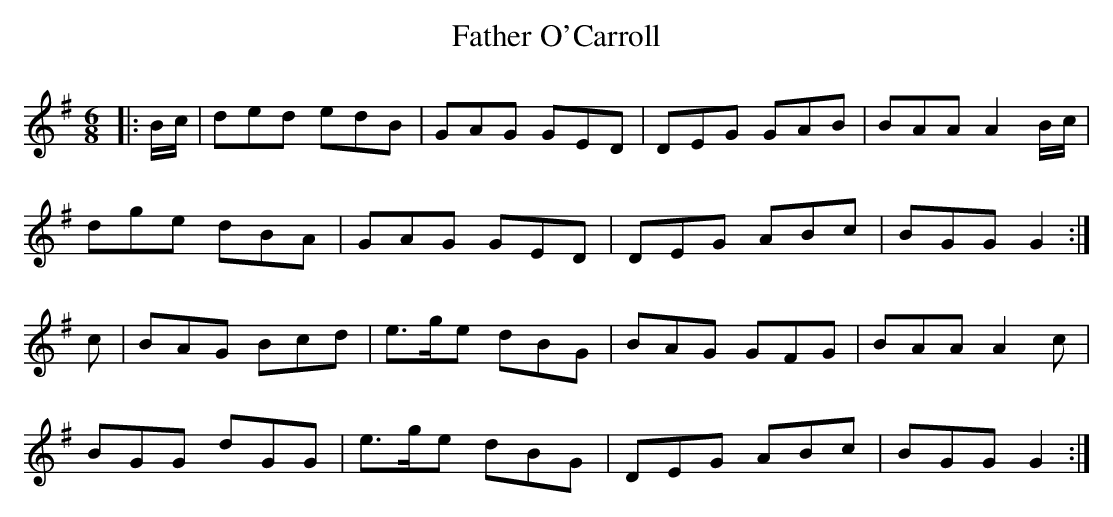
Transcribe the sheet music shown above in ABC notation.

X:1
T: Father O'Carroll
M: 6/8
L: 1/8
K: Gmaj
|:B/c/|ded edB|GAG GED|DEG GAB|BAA A2B/c/|
dge dBA|GAG GED|DEG ABc|BGG G2:|
c|BAG Bcd|e>ge dBG|BAG GFG|BAA A2c|
BGG dGG|e>ge dBG|DEG ABc|BGG G2:|
